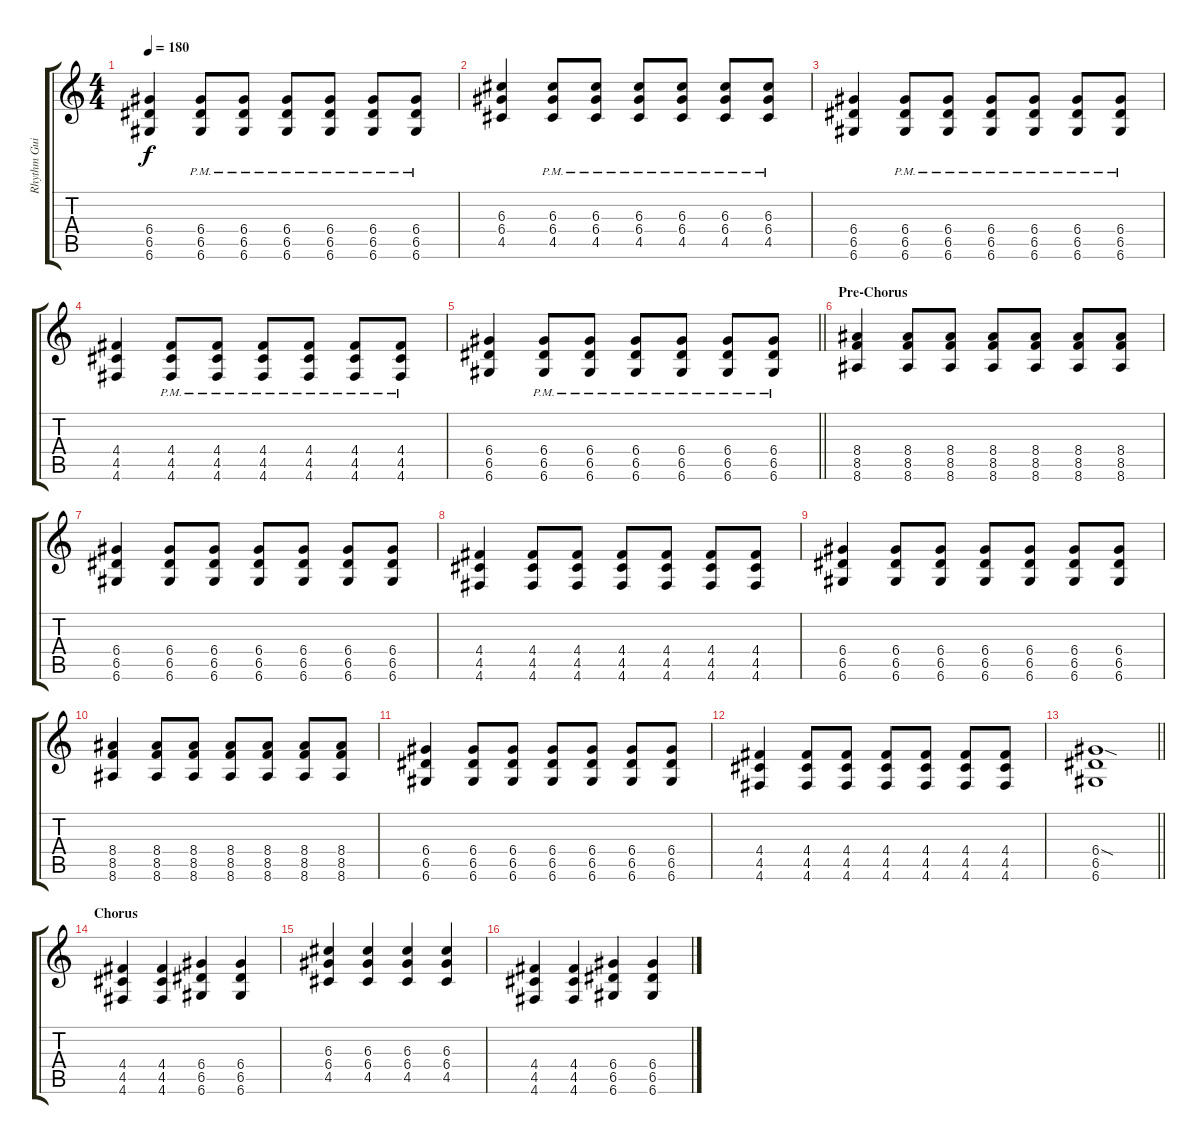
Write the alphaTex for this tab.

\track ("Rhythm Guitar" "Rhythm Gui") {instrument overdrivenguitar}
\staff {score tabs}
\tuning (E4 B3 G3 D3 A2 D2) {hide}
\ts (4 4)
\tempo 180
\clef g2
\ks c
(6.4 6.5 6.6).4{dy f} (6.4{pm} 6.5{pm} 6.6{pm}).8 (6.4{pm} 6.5{pm} 6.6{pm}).8 (6.4{pm} 6.5{pm} 6.6{pm}).8 (6.4{pm} 6.5{pm} 6.6{pm}).8 (6.4{pm} 6.5{pm} 6.6{pm}).8 (6.4{pm} 6.5{pm} 6.6{pm}).8 |
(6.3 6.4 4.5).4 (6.3{pm} 6.4{pm} 4.5{pm}).8 (6.3{pm} 6.4{pm} 4.5{pm}).8 (6.3{pm} 6.4{pm} 4.5{pm}).8 (6.3{pm} 6.4{pm} 4.5{pm}).8 (6.3{pm} 6.4{pm} 4.5{pm}).8 (6.3{pm} 6.4{pm} 4.5{pm}).8 |
(6.4 6.5 6.6).4 (6.4{pm} 6.5{pm} 6.6{pm}).8 (6.4{pm} 6.5{pm} 6.6{pm}).8 (6.4{pm} 6.5{pm} 6.6{pm}).8 (6.4{pm} 6.5{pm} 6.6{pm}).8 (6.4{pm} 6.5{pm} 6.6{pm}).8 (6.4{pm} 6.5{pm} 6.6{pm}).8 |
(4.4 4.5 4.6).4 (4.4{pm} 4.5{pm} 4.6{pm}).8 (4.4{pm} 4.5{pm} 4.6{pm}).8 (4.4{pm} 4.5{pm} 4.6{pm}).8 (4.4{pm} 4.5{pm} 4.6{pm}).8 (4.4{pm} 4.5{pm} 4.6{pm}).8 (4.4{pm} 4.5{pm} 4.6{pm}).8 |
\barLineRight lightlight
(6.4 6.5 6.6).4 (6.4{pm} 6.5{pm} 6.6{pm}).8 (6.4{pm} 6.5{pm} 6.6{pm}).8 (6.4{pm} 6.5{pm} 6.6{pm}).8 (6.4{pm} 6.5{pm} 6.6{pm}).8 (6.4{pm} 6.5{pm} 6.6{pm}).8 (6.4{pm} 6.5{pm} 6.6{pm}).8 |
\section ("" "Pre-Chorus")
(8.4 8.5 8.6).4 (8.4 8.5 8.6).8 (8.4 8.5 8.6).8 (8.4 8.5 8.6).8 (8.4 8.5 8.6).8 (8.4 8.5 8.6).8 (8.4 8.5 8.6).8 |
(6.4 6.5 6.6).4 (6.4 6.5 6.6).8 (6.4 6.5 6.6).8 (6.4 6.5 6.6).8 (6.4 6.5 6.6).8 (6.4 6.5 6.6).8 (6.4 6.5 6.6).8 |
(4.4 4.5 4.6).4 (4.4 4.5 4.6).8 (4.4 4.5 4.6).8 (4.4 4.5 4.6).8 (4.4 4.5 4.6).8 (4.4 4.5 4.6).8 (4.4 4.5 4.6).8 |
(6.4 6.5 6.6).4 (6.4 6.5 6.6).8 (6.4 6.5 6.6).8 (6.4 6.5 6.6).8 (6.4 6.5 6.6).8 (6.4 6.5 6.6).8 (6.4 6.5 6.6).8 |
(8.4 8.5 8.6).4 (8.4 8.5 8.6).8 (8.4 8.5 8.6).8 (8.4 8.5 8.6).8 (8.4 8.5 8.6).8 (8.4 8.5 8.6).8 (8.4 8.5 8.6).8 |
(6.4 6.5 6.6).4 (6.4 6.5 6.6).8 (6.4 6.5 6.6).8 (6.4 6.5 6.6).8 (6.4 6.5 6.6).8 (6.4 6.5 6.6).8 (6.4 6.5 6.6).8 |
(4.4 4.5 4.6).4 (4.4 4.5 4.6).8 (4.4 4.5 4.6).8 (4.4 4.5 4.6).8 (4.4 4.5 4.6).8 (4.4 4.5 4.6).8 (4.4 4.5 4.6).8 |
\barLineRight lightlight
(6.4{sod} 6.5 6.6).1 |
\section ("" "Chorus")
(4.4 4.5 4.6).4 (4.4 4.5 4.6).4 (6.4 6.5 6.6).4 (6.4 6.5 6.6).4 |
(6.3 6.4 4.5).4 (6.3 6.4 4.5).4 (6.3 6.4 4.5).4 (6.3 6.4 4.5).4 |
(4.4 4.5 4.6).4 (4.4 4.5 4.6).4 (6.4 6.5 6.6).4 (6.4 6.5 6.6).4
